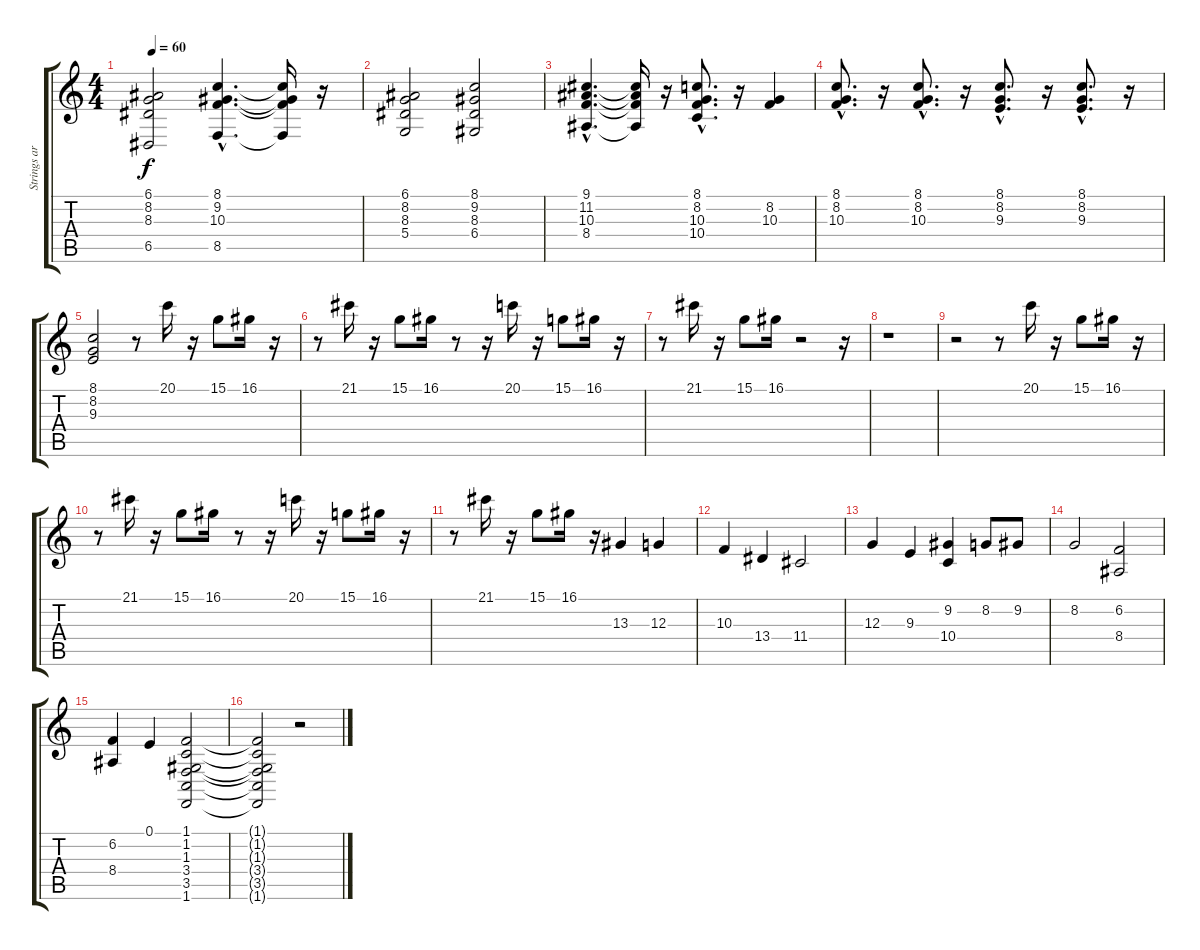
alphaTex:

\track ("Strings argt for guitar" "Strings ar") {instrument stringensemble1}
\staff {score tabs}
\tuning (E4 B3 G3 D3 A2 E2) {hide}
\ts (4 4)
\tempo 60
\clef g2
\ks c
(6.1 8.2 8.3 6.5).2{dy f} (8.1{hac} 9.2{hac} 10.3{hac} 8.5{hac}).4{d} (8.1{t} 9.2{t} 10.3{t} 8.5{t}).16 r.16 |
(6.1 8.2 8.3 5.4).2 (8.1 9.2 8.3 6.4).2 |
(9.1{hac} 11.2{hac} 10.3{hac} 8.4{hac}).4{d} (9.1{t} 11.2{t} 10.3{t} 8.4{t}).16 r.16 (8.1{hac} 8.2{hac} 10.3{hac} 10.4{hac}).8{d} r.16 (8.2 10.3).4 |
(8.1{hac} 8.2{hac} 10.3{hac}).8{d} r.16 (8.1{hac} 8.2{hac} 10.3{hac}).8{d} r.16 (8.1{hac} 8.2{hac} 9.3{hac}).8{d} r.16 (8.1{hac} 8.2{hac} 9.3{hac}).8{d} r.16 |
(8.1 8.2 9.3).2 r.8 20.1.16 r.16 15.1.8 16.1.16 r.16 |
r.8 21.1.16 r.16 15.1.8 16.1.16 r.8 r.16 20.1.16 r.16 15.1.8 16.1.16 r.16 |
r.8 21.1.16 r.16 15.1.8 16.1.16 r.2 r.16 |
r.1 |
r.2 r.8 20.1.16 r.16 15.1.8 16.1.16 r.16 |
r.8 21.1.16 r.16 15.1.8 16.1.16 r.8 r.16 20.1.16 r.16 15.1.8 16.1.16 r.16 |
r.8 21.1.16 r.16 15.1.8 16.1.16 r.16 13.3.4 12.3.4 |
10.3.4 13.4.4 11.4.2 |
12.3.4 9.3.4 (9.2 10.4).4 8.2.8 9.2.8 |
8.2.2 (6.2 8.4).2 |
(6.2 8.4).4 0.1.4 (1.1 1.2 1.3 3.4 3.5 1.6).2 |
(1.1{t} 1.2{t} 1.3{t} 3.4{t} 3.5{t} 1.6{t}).2 r.2
